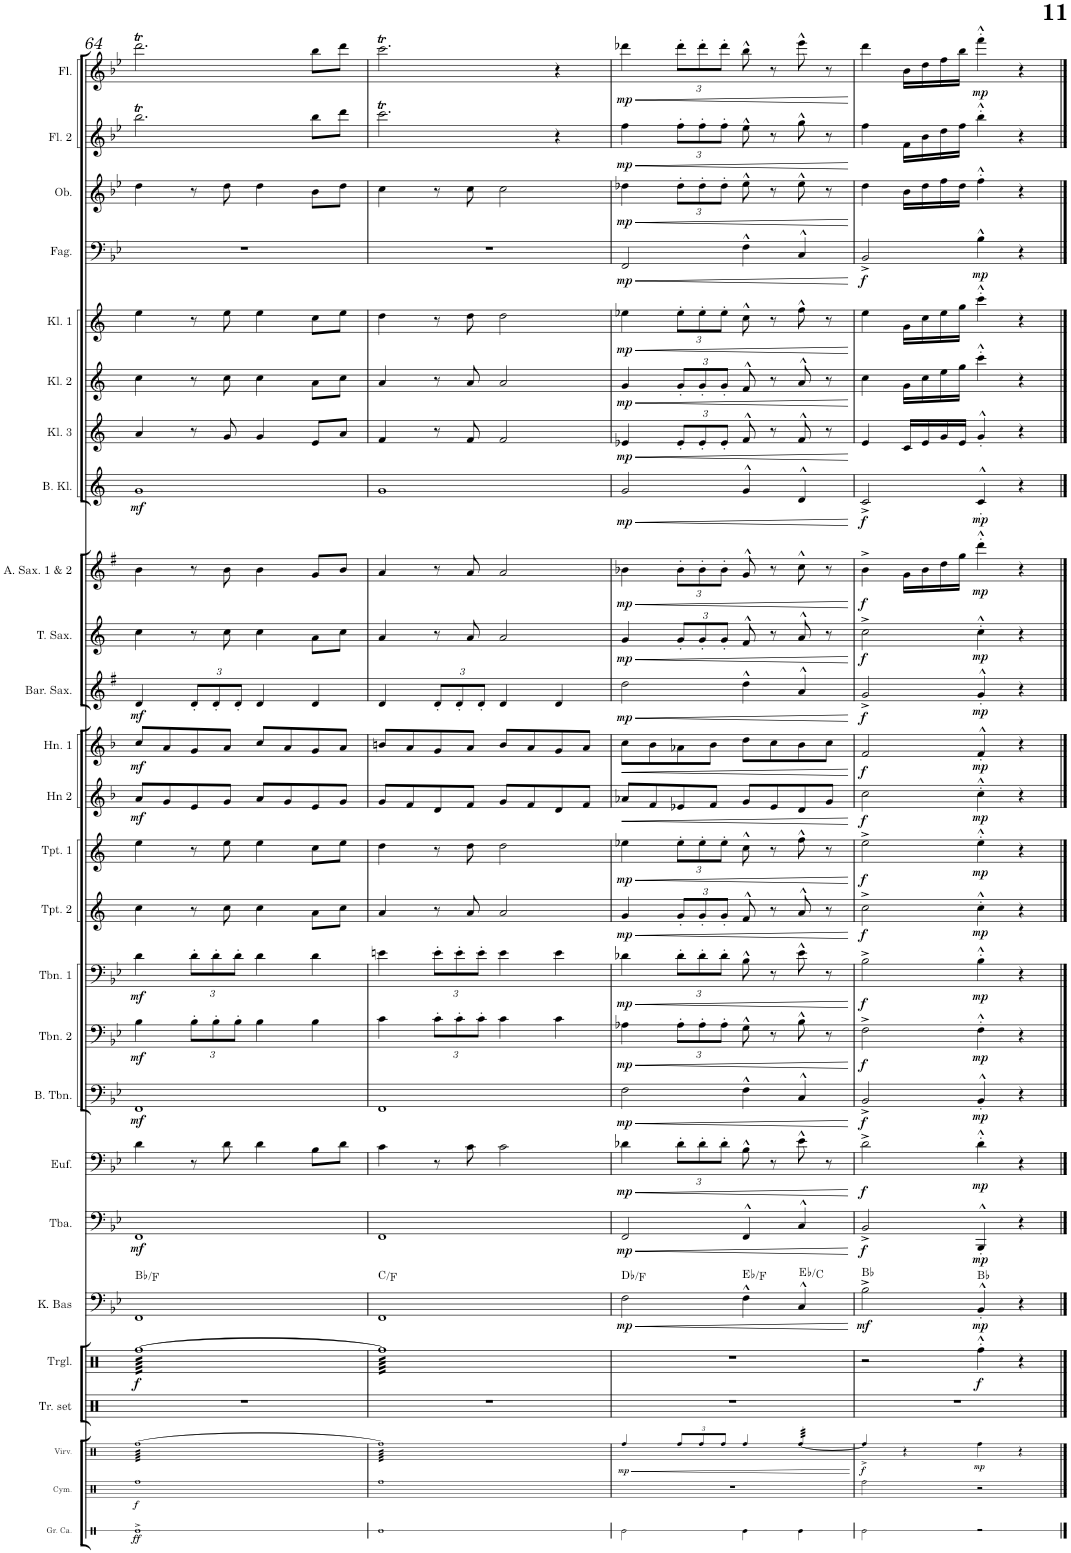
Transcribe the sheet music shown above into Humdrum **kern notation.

**kern	**dynam	**kern	**dynam	**kern	**dynam	**kern	**kern	**dynam	**kern	**dynam	**harte	**kern	**dynam	**kern	**dynam	**kern	**dynam	**kern	**dynam	**kern	**dynam	**kern	**dynam	**kern	**dynam	**kern	**dynam	**kern	**dynam	**kern	**dynam	**kern	**dynam	**kern	**dynam	**kern	**dynam	**kern	**dynam	**kern	**dynam	**kern	**dynam	**kern	**dynam	**kern	**dynam	**kern	**dynam	**kern	**dynam
*part26	*part26	*part25	*part25	*part24	*part24	*part23	*part22	*part22	*part21	*part21	*part21	*part20	*part20	*part19	*part19	*part18	*part18	*part17	*part17	*part16	*part16	*part15	*part15	*part14	*part14	*part13	*part13	*part12	*part12	*part11	*part11	*part10	*part10	*part9	*part9	*part8	*part8	*part7	*part7	*part6	*part6	*part5	*part5	*part4	*part4	*part3	*part3	*part2	*part2	*part1	*part1
*staff26	*staff26	*staff25	*staff25	*staff24	*staff24	*staff23	*staff22	*staff22	*staff21	*staff21	*	*staff20	*staff20	*staff19	*staff19	*staff18	*staff18	*staff17	*staff17	*staff16	*staff16	*staff15	*staff15	*staff14	*staff14	*staff13	*staff13	*staff12	*staff12	*staff11	*staff11	*staff10	*staff10	*staff9	*staff9	*staff8	*staff8	*staff7	*staff7	*staff6	*staff6	*staff5	*staff5	*staff4	*staff4	*staff3	*staff3	*staff2	*staff2	*staff1	*staff1
*I"Gran cassa	*	*I"Cymbal	*	*I"Virveltrumma	*	*I"Trumset	*I"Glockenspiel	*	*I"Kontrabas	*	*	*I"Tuba	*	*I"Eupfonium	*	*I"Bastrombon	*	*I"Trombon 2	*	*I"Trombon 1	*	*I"Trumpet 2	*	*I"Trumpet 1	*	*I"Horn 2	*	*I"Horn 1	*	*I"Barytonsaxofon	*	*I"Tenorsaxofon	*	*I"Altsaxofon1 &amp; 2	*	*I"Basklarinett	*	*I"Klarinett 3	*	*I"Klarinet 2	*	*I"Klarinett 1	*	*I"Fagott	*	*I"Oboe	*	*I"Flöjt 2	*	*I"Flöjt 1 / Piccolo	*
*I'Gr. Ca.	*	*I'Cym.	*	*I'Virv.	*	*I'Tr. set	*I'Glk.	*	*I'K. Bas	*	*	*I'Tba.	*	*I'Euf.	*	*I'B. Tbn.	*	*I'Tbn. 2	*	*I'Tbn. 1	*	*I'Tpt. 2	*	*I'Tpt. 1	*	*I'Hn 2	*	*I'Hn. 1	*	*I'Bar. Sax.	*	*I'T. Sax.	*	*I'A. Sax. 1 &amp; 2	*	*I'B. Kl.	*	*I'Kl. 3	*	*I'Kl. 2	*	*I'Kl. 1	*	*I'Fag.	*	*I'Ob.	*	*I'Fl. 2	*	*I'Fl. 1	*
!!LO:PB:g=z
*clefX	*	*clefX	*	*clefX	*	*clefX	*clefX	*	*clefF4	*	*	*clefF4	*	*clefF4	*	*clefF4	*	*clefF4	*	*clefF4	*	*clefG2	*	*clefG2	*	*clefG2	*	*clefG2	*	*clefG2	*	*clefG2	*	*clefG2	*	*clefG2	*	*clefG2	*	*clefG2	*	*clefG2	*	*clefF4	*	*clefG2	*	*clefG2	*	*clefG2	*
*	*	*	*	*	*	*	*Trd-14c-24	*	*Trd7c12	*	*	*	*	*	*	*	*	*	*	*	*	*Trd1c2	*	*Trd1c2	*	*Trd4c7	*	*Trd4c7	*	*Trd12c21	*	*Trd8c14	*	*Trd5c9	*	*Trd8c14	*	*Trd1c2	*	*Trd1c2	*	*Trd1c2	*	*	*	*	*	*	*	*Trd-7c-12	*
*k[]	*	*k[]	*	*k[]	*	*k[]	*k[b-e-]	*	*k[b-e-]	*	*	*k[b-e-]	*	*k[b-e-]	*	*k[b-e-]	*	*k[b-e-]	*	*k[b-e-]	*	*k[]	*	*k[]	*	*k[b-]	*	*k[b-]	*	*k[f#]	*	*k[]	*	*k[f#]	*	*k[]	*	*k[]	*	*k[]	*	*k[]	*	*k[b-e-]	*	*k[b-e-]	*	*k[b-e-]	*	*k[b-e-]	*
*M4/4	*	*M4/4	*	*M4/4	*	*M4/4	*M4/4	*	*M4/4	*	*	*M4/4	*	*M4/4	*	*M4/4	*	*M4/4	*	*M4/4	*	*M4/4	*	*M4/4	*	*M4/4	*	*M4/4	*	*M4/4	*	*M4/4	*	*M4/4	*	*M4/4	*	*M4/4	*	*M4/4	*	*M4/4	*	*M4/4	*	*M4/4	*	*M4/4	*	*M4/4	*
=64	=64	=64	=64	=64	=64	=64	=64	=64	=64	=64	=64	=64	=64	=64	=64	=64	=64	=64	=64	=64	=64	=64	=64	=64	=64	=64	=64	=64	=64	=64	=64	=64	=64	=64	=64	=64	=64	=64	=64	=64	=64	=64	=64	=64	=64	=64	=64	=64	=64	=64	=64
!	!LO:DY:b	!	!LO:DY:b	!	!	!	!	!LO:DY:b	!	!	!	!	!LO:DY:b	!	!	!	!LO:DY:b	!	!LO:DY:b	!	!LO:DY:b	!	!	!	!	!	!LO:DY:b	!	!LO:DY:b	!	!LO:DY:b	!	!	!	!	!	!LO:DY:b	!	!	!	!	!	!	!	!	!	!	!	!	!	!
*	*	*	*	*tremolo	*	*	*	*	*	*	*	*	*	*	*	*	*	*	*	*	*	*	*	*	*	*	*	*	*	*	*	*	*	*	*	*	*	*	*	*	*	*	*	*	*	*	*	*	*	*	*
*	*	*	*	*	*	*	*tremolo	*	*	*	*	*	*	*	*	*	*	*	*	*	*	*	*	*	*	*	*	*	*	*	*	*	*	*	*	*	*	*	*	*	*	*	*	*	*	*	*	*	*	*	*
1Re^	ff	1Rff	f	[64RffLLLL	.	1r	[64aaLLLL	f	1FF	.	Bb:maj/5	1FF	mf	4d\	.	1FF	mf	4B-\	mf	4d\	mf	4cc\	.	4ee\	.	8a/L	mf	8cc/L	mf	4d/	mf	4cc\	.	4b\	.	1g	mf	4a/	.	4cc\	.	4ee\	.	1r	.	4dd\	.	2.bb-T\	.	2.dddt\	.
.	.	.	.	64Rff	.	.	64aa	.	.	.	.	.	.	.	.	.	.	.	.	.	.	.	.	.	.	.	.	.	.	.	.	.	.	.	.	.	.	.	.	.	.	.	.	.	.	.	.	.	.	.	.
.	.	.	.	64Rff	.	.	64aa	.	.	.	.	.	.	.	.	.	.	.	.	.	.	.	.	.	.	.	.	.	.	.	.	.	.	.	.	.	.	.	.	.	.	.	.	.	.	.	.	.	.	.	.
.	.	.	.	64Rff	.	.	64aa	.	.	.	.	.	.	.	.	.	.	.	.	.	.	.	.	.	.	.	.	.	.	.	.	.	.	.	.	.	.	.	.	.	.	.	.	.	.	.	.	.	.	.	.
.	.	.	.	64Rff	.	.	64aa	.	.	.	.	.	.	.	.	.	.	.	.	.	.	.	.	.	.	.	.	.	.	.	.	.	.	.	.	.	.	.	.	.	.	.	.	.	.	.	.	.	.	.	.
.	.	.	.	64Rff	.	.	64aa	.	.	.	.	.	.	.	.	.	.	.	.	.	.	.	.	.	.	.	.	.	.	.	.	.	.	.	.	.	.	.	.	.	.	.	.	.	.	.	.	.	.	.	.
.	.	.	.	64Rff	.	.	64aa	.	.	.	.	.	.	.	.	.	.	.	.	.	.	.	.	.	.	.	.	.	.	.	.	.	.	.	.	.	.	.	.	.	.	.	.	.	.	.	.	.	.	.	.
.	.	.	.	64Rff	.	.	64aa	.	.	.	.	.	.	.	.	.	.	.	.	.	.	.	.	.	.	.	.	.	.	.	.	.	.	.	.	.	.	.	.	.	.	.	.	.	.	.	.	.	.	.	.
.	.	.	.	64Rff	.	.	64aa	.	.	.	.	.	.	.	.	.	.	.	.	.	.	.	.	.	.	8g/	.	8a/	.	.	.	.	.	.	.	.	.	.	.	.	.	.	.	.	.	.	.	.	.	.	.
.	.	.	.	64Rff	.	.	64aa	.	.	.	.	.	.	.	.	.	.	.	.	.	.	.	.	.	.	.	.	.	.	.	.	.	.	.	.	.	.	.	.	.	.	.	.	.	.	.	.	.	.	.	.
.	.	.	.	64Rff	.	.	64aa	.	.	.	.	.	.	.	.	.	.	.	.	.	.	.	.	.	.	.	.	.	.	.	.	.	.	.	.	.	.	.	.	.	.	.	.	.	.	.	.	.	.	.	.
.	.	.	.	64Rff	.	.	64aa	.	.	.	.	.	.	.	.	.	.	.	.	.	.	.	.	.	.	.	.	.	.	.	.	.	.	.	.	.	.	.	.	.	.	.	.	.	.	.	.	.	.	.	.
.	.	.	.	64Rff	.	.	64aa	.	.	.	.	.	.	.	.	.	.	.	.	.	.	.	.	.	.	.	.	.	.	.	.	.	.	.	.	.	.	.	.	.	.	.	.	.	.	.	.	.	.	.	.
.	.	.	.	64Rff	.	.	64aa	.	.	.	.	.	.	.	.	.	.	.	.	.	.	.	.	.	.	.	.	.	.	.	.	.	.	.	.	.	.	.	.	.	.	.	.	.	.	.	.	.	.	.	.
.	.	.	.	64Rff	.	.	64aa	.	.	.	.	.	.	.	.	.	.	.	.	.	.	.	.	.	.	.	.	.	.	.	.	.	.	.	.	.	.	.	.	.	.	.	.	.	.	.	.	.	.	.	.
.	.	.	.	64Rff	.	.	64aa	.	.	.	.	.	.	.	.	.	.	.	.	.	.	.	.	.	.	.	.	.	.	.	.	.	.	.	.	.	.	.	.	.	.	.	.	.	.	.	.	.	.	.	.
*	*	*	*	*	*	*	*	*	*	*	*	*	*	*	*	*	*	*Xbrackettup	*	*Xbrackettup	*	*	*	*	*	*	*	*	*	*Xbrackettup	*	*	*	*	*	*	*	*	*	*	*	*	*	*	*	*	*	*	*	*	*
.	.	.	.	64Rff	.	.	64aa	.	.	.	.	.	.	8r	.	.	.	12B-'\L	.	12d'\L	.	8r	.	8r	.	8e/	.	8g/	.	12d'/L	.	8r	.	8r	.	.	.	8r	.	8r	.	8r	.	.	.	8r	.	.	.	.	.
.	.	.	.	64Rff	.	.	64aa	.	.	.	.	.	.	.	.	.	.	.	.	.	.	.	.	.	.	.	.	.	.	.	.	.	.	.	.	.	.	.	.	.	.	.	.	.	.	.	.	.	.	.	.
.	.	.	.	64Rff	.	.	64aa	.	.	.	.	.	.	.	.	.	.	.	.	.	.	.	.	.	.	.	.	.	.	.	.	.	.	.	.	.	.	.	.	.	.	.	.	.	.	.	.	.	.	.	.
.	.	.	.	64Rff	.	.	64aa	.	.	.	.	.	.	.	.	.	.	.	.	.	.	.	.	.	.	.	.	.	.	.	.	.	.	.	.	.	.	.	.	.	.	.	.	.	.	.	.	.	.	.	.
.	.	.	.	64Rff	.	.	64aa	.	.	.	.	.	.	.	.	.	.	.	.	.	.	.	.	.	.	.	.	.	.	.	.	.	.	.	.	.	.	.	.	.	.	.	.	.	.	.	.	.	.	.	.
.	.	.	.	64Rff	.	.	64aa	.	.	.	.	.	.	.	.	.	.	.	.	.	.	.	.	.	.	.	.	.	.	.	.	.	.	.	.	.	.	.	.	.	.	.	.	.	.	.	.	.	.	.	.
.	.	.	.	.	.	.	.	.	.	.	.	.	.	.	.	.	.	12B-'\	.	12d'\	.	.	.	.	.	.	.	.	.	12d'/	.	.	.	.	.	.	.	.	.	.	.	.	.	.	.	.	.	.	.	.	.
.	.	.	.	64Rff	.	.	64aa	.	.	.	.	.	.	.	.	.	.	.	.	.	.	.	.	.	.	.	.	.	.	.	.	.	.	.	.	.	.	.	.	.	.	.	.	.	.	.	.	.	.	.	.
.	.	.	.	64Rff	.	.	64aa	.	.	.	.	.	.	.	.	.	.	.	.	.	.	.	.	.	.	.	.	.	.	.	.	.	.	.	.	.	.	.	.	.	.	.	.	.	.	.	.	.	.	.	.
.	.	.	.	64Rff	.	.	64aa	.	.	.	.	.	.	8d\	.	.	.	.	.	.	.	8cc\	.	8ee\	.	8g/J	.	8a/J	.	.	.	8cc\	.	8b\	.	.	.	8g/	.	8cc\	.	8ee\	.	.	.	8dd\	.	.	.	.	.
.	.	.	.	64Rff	.	.	64aa	.	.	.	.	.	.	.	.	.	.	.	.	.	.	.	.	.	.	.	.	.	.	.	.	.	.	.	.	.	.	.	.	.	.	.	.	.	.	.	.	.	.	.	.
.	.	.	.	64Rff	.	.	64aa	.	.	.	.	.	.	.	.	.	.	.	.	.	.	.	.	.	.	.	.	.	.	.	.	.	.	.	.	.	.	.	.	.	.	.	.	.	.	.	.	.	.	.	.
.	.	.	.	.	.	.	.	.	.	.	.	.	.	.	.	.	.	12B-'\J	.	12d'\J	.	.	.	.	.	.	.	.	.	12d'/J	.	.	.	.	.	.	.	.	.	.	.	.	.	.	.	.	.	.	.	.	.
.	.	.	.	64Rff	.	.	64aa	.	.	.	.	.	.	.	.	.	.	.	.	.	.	.	.	.	.	.	.	.	.	.	.	.	.	.	.	.	.	.	.	.	.	.	.	.	.	.	.	.	.	.	.
.	.	.	.	64Rff	.	.	64aa	.	.	.	.	.	.	.	.	.	.	.	.	.	.	.	.	.	.	.	.	.	.	.	.	.	.	.	.	.	.	.	.	.	.	.	.	.	.	.	.	.	.	.	.
.	.	.	.	64Rff	.	.	64aa	.	.	.	.	.	.	.	.	.	.	.	.	.	.	.	.	.	.	.	.	.	.	.	.	.	.	.	.	.	.	.	.	.	.	.	.	.	.	.	.	.	.	.	.
.	.	.	.	64Rff	.	.	64aa	.	.	.	.	.	.	.	.	.	.	.	.	.	.	.	.	.	.	.	.	.	.	.	.	.	.	.	.	.	.	.	.	.	.	.	.	.	.	.	.	.	.	.	.
.	.	.	.	64Rff	.	.	64aa	.	.	.	.	.	.	.	.	.	.	.	.	.	.	.	.	.	.	.	.	.	.	.	.	.	.	.	.	.	.	.	.	.	.	.	.	.	.	.	.	.	.	.	.
.	.	.	.	64Rff	.	.	64aa	.	.	.	.	.	.	4d\	.	.	.	4B-\	.	4d\	.	4cc\	.	4ee\	.	8a/L	.	8cc/L	.	4d/	.	4cc\	.	4b\	.	.	.	4g/	.	4cc\	.	4ee\	.	.	.	4dd\	.	.	.	.	.
.	.	.	.	64Rff	.	.	64aa	.	.	.	.	.	.	.	.	.	.	.	.	.	.	.	.	.	.	.	.	.	.	.	.	.	.	.	.	.	.	.	.	.	.	.	.	.	.	.	.	.	.	.	.
.	.	.	.	64Rff	.	.	64aa	.	.	.	.	.	.	.	.	.	.	.	.	.	.	.	.	.	.	.	.	.	.	.	.	.	.	.	.	.	.	.	.	.	.	.	.	.	.	.	.	.	.	.	.
.	.	.	.	64Rff	.	.	64aa	.	.	.	.	.	.	.	.	.	.	.	.	.	.	.	.	.	.	.	.	.	.	.	.	.	.	.	.	.	.	.	.	.	.	.	.	.	.	.	.	.	.	.	.
.	.	.	.	64Rff	.	.	64aa	.	.	.	.	.	.	.	.	.	.	.	.	.	.	.	.	.	.	.	.	.	.	.	.	.	.	.	.	.	.	.	.	.	.	.	.	.	.	.	.	.	.	.	.
.	.	.	.	64Rff	.	.	64aa	.	.	.	.	.	.	.	.	.	.	.	.	.	.	.	.	.	.	.	.	.	.	.	.	.	.	.	.	.	.	.	.	.	.	.	.	.	.	.	.	.	.	.	.
.	.	.	.	64Rff	.	.	64aa	.	.	.	.	.	.	.	.	.	.	.	.	.	.	.	.	.	.	.	.	.	.	.	.	.	.	.	.	.	.	.	.	.	.	.	.	.	.	.	.	.	.	.	.
.	.	.	.	64Rff	.	.	64aa	.	.	.	.	.	.	.	.	.	.	.	.	.	.	.	.	.	.	.	.	.	.	.	.	.	.	.	.	.	.	.	.	.	.	.	.	.	.	.	.	.	.	.	.
.	.	.	.	64Rff	.	.	64aa	.	.	.	.	.	.	.	.	.	.	.	.	.	.	.	.	.	.	8g/	.	8a/	.	.	.	.	.	.	.	.	.	.	.	.	.	.	.	.	.	.	.	.	.	.	.
.	.	.	.	64Rff	.	.	64aa	.	.	.	.	.	.	.	.	.	.	.	.	.	.	.	.	.	.	.	.	.	.	.	.	.	.	.	.	.	.	.	.	.	.	.	.	.	.	.	.	.	.	.	.
.	.	.	.	64Rff	.	.	64aa	.	.	.	.	.	.	.	.	.	.	.	.	.	.	.	.	.	.	.	.	.	.	.	.	.	.	.	.	.	.	.	.	.	.	.	.	.	.	.	.	.	.	.	.
.	.	.	.	64Rff	.	.	64aa	.	.	.	.	.	.	.	.	.	.	.	.	.	.	.	.	.	.	.	.	.	.	.	.	.	.	.	.	.	.	.	.	.	.	.	.	.	.	.	.	.	.	.	.
.	.	.	.	64Rff	.	.	64aa	.	.	.	.	.	.	.	.	.	.	.	.	.	.	.	.	.	.	.	.	.	.	.	.	.	.	.	.	.	.	.	.	.	.	.	.	.	.	.	.	.	.	.	.
.	.	.	.	64Rff	.	.	64aa	.	.	.	.	.	.	.	.	.	.	.	.	.	.	.	.	.	.	.	.	.	.	.	.	.	.	.	.	.	.	.	.	.	.	.	.	.	.	.	.	.	.	.	.
.	.	.	.	64Rff	.	.	64aa	.	.	.	.	.	.	.	.	.	.	.	.	.	.	.	.	.	.	.	.	.	.	.	.	.	.	.	.	.	.	.	.	.	.	.	.	.	.	.	.	.	.	.	.
.	.	.	.	64Rff	.	.	64aa	.	.	.	.	.	.	.	.	.	.	.	.	.	.	.	.	.	.	.	.	.	.	.	.	.	.	.	.	.	.	.	.	.	.	.	.	.	.	.	.	.	.	.	.
.	.	.	.	64Rff	.	.	64aa	.	.	.	.	.	.	8B-\L	.	.	.	4B-\	.	4d\	.	8a\L	.	8cc\L	.	8e/	.	8g/	.	4d/	.	8a\L	.	8g/L	.	.	.	8e/L	.	8a\L	.	8cc\L	.	.	.	8b-\L	.	8bb-\L	.	8bb-\L	.
.	.	.	.	64Rff	.	.	64aa	.	.	.	.	.	.	.	.	.	.	.	.	.	.	.	.	.	.	.	.	.	.	.	.	.	.	.	.	.	.	.	.	.	.	.	.	.	.	.	.	.	.	.	.
.	.	.	.	64Rff	.	.	64aa	.	.	.	.	.	.	.	.	.	.	.	.	.	.	.	.	.	.	.	.	.	.	.	.	.	.	.	.	.	.	.	.	.	.	.	.	.	.	.	.	.	.	.	.
.	.	.	.	64Rff	.	.	64aa	.	.	.	.	.	.	.	.	.	.	.	.	.	.	.	.	.	.	.	.	.	.	.	.	.	.	.	.	.	.	.	.	.	.	.	.	.	.	.	.	.	.	.	.
.	.	.	.	64Rff	.	.	64aa	.	.	.	.	.	.	.	.	.	.	.	.	.	.	.	.	.	.	.	.	.	.	.	.	.	.	.	.	.	.	.	.	.	.	.	.	.	.	.	.	.	.	.	.
.	.	.	.	64Rff	.	.	64aa	.	.	.	.	.	.	.	.	.	.	.	.	.	.	.	.	.	.	.	.	.	.	.	.	.	.	.	.	.	.	.	.	.	.	.	.	.	.	.	.	.	.	.	.
.	.	.	.	64Rff	.	.	64aa	.	.	.	.	.	.	.	.	.	.	.	.	.	.	.	.	.	.	.	.	.	.	.	.	.	.	.	.	.	.	.	.	.	.	.	.	.	.	.	.	.	.	.	.
.	.	.	.	64Rff	.	.	64aa	.	.	.	.	.	.	.	.	.	.	.	.	.	.	.	.	.	.	.	.	.	.	.	.	.	.	.	.	.	.	.	.	.	.	.	.	.	.	.	.	.	.	.	.
.	.	.	.	64Rff	.	.	64aa	.	.	.	.	.	.	8d\J	.	.	.	.	.	.	.	8cc\J	.	8ee\J	.	8g/J	.	8a/J	.	.	.	8cc\J	.	8b/J	.	.	.	8a/J	.	8cc\J	.	8ee\J	.	.	.	8dd\J	.	8ddd\J	.	8ddd\J	.
.	.	.	.	64Rff	.	.	64aa	.	.	.	.	.	.	.	.	.	.	.	.	.	.	.	.	.	.	.	.	.	.	.	.	.	.	.	.	.	.	.	.	.	.	.	.	.	.	.	.	.	.	.	.
.	.	.	.	64Rff	.	.	64aa	.	.	.	.	.	.	.	.	.	.	.	.	.	.	.	.	.	.	.	.	.	.	.	.	.	.	.	.	.	.	.	.	.	.	.	.	.	.	.	.	.	.	.	.
.	.	.	.	64Rff	.	.	64aa	.	.	.	.	.	.	.	.	.	.	.	.	.	.	.	.	.	.	.	.	.	.	.	.	.	.	.	.	.	.	.	.	.	.	.	.	.	.	.	.	.	.	.	.
.	.	.	.	64Rff	.	.	64aa	.	.	.	.	.	.	.	.	.	.	.	.	.	.	.	.	.	.	.	.	.	.	.	.	.	.	.	.	.	.	.	.	.	.	.	.	.	.	.	.	.	.	.	.
.	.	.	.	64Rff	.	.	64aa	.	.	.	.	.	.	.	.	.	.	.	.	.	.	.	.	.	.	.	.	.	.	.	.	.	.	.	.	.	.	.	.	.	.	.	.	.	.	.	.	.	.	.	.
.	.	.	.	64Rff	.	.	64aa	.	.	.	.	.	.	.	.	.	.	.	.	.	.	.	.	.	.	.	.	.	.	.	.	.	.	.	.	.	.	.	.	.	.	.	.	.	.	.	.	.	.	.	.
.	.	.	.	64RffJJJJ	.	.	64aaJJJJ	.	.	.	.	.	.	.	.	.	.	.	.	.	.	.	.	.	.	.	.	.	.	.	.	.	.	.	.	.	.	.	.	.	.	.	.	.	.	.	.	.	.	.	.
=65	=65	=65	=65	=65	=65	=65	=65	=65	=65	=65	=65	=65	=65	=65	=65	=65	=65	=65	=65	=65	=65	=65	=65	=65	=65	=65	=65	=65	=65	=65	=65	=65	=65	=65	=65	=65	=65	=65	=65	=65	=65	=65	=65	=65	=65	=65	=65	=65	=65	=65	=65
1Re	.	1Rff	.	64Rff]LLLL	.	1r	64aa]LLLL	.	1FF	.	C:maj/4	1FF	.	4c\	.	1FF	.	4c\	.	4en\	.	4a/	.	4dd\	.	8g/L	.	8bn/L	.	4d/	.	4a/	.	4a/	.	1g	.	4f/	.	4a/	.	4dd\	.	1r	.	4cc\	.	2.cccT\	.	2.cccT\	.
.	.	.	.	64Rff	.	.	64aa	.	.	.	.	.	.	.	.	.	.	.	.	.	.	.	.	.	.	.	.	.	.	.	.	.	.	.	.	.	.	.	.	.	.	.	.	.	.	.	.	.	.	.	.
.	.	.	.	64Rff	.	.	64aa	.	.	.	.	.	.	.	.	.	.	.	.	.	.	.	.	.	.	.	.	.	.	.	.	.	.	.	.	.	.	.	.	.	.	.	.	.	.	.	.	.	.	.	.
.	.	.	.	64Rff	.	.	64aa	.	.	.	.	.	.	.	.	.	.	.	.	.	.	.	.	.	.	.	.	.	.	.	.	.	.	.	.	.	.	.	.	.	.	.	.	.	.	.	.	.	.	.	.
.	.	.	.	64Rff	.	.	64aa	.	.	.	.	.	.	.	.	.	.	.	.	.	.	.	.	.	.	.	.	.	.	.	.	.	.	.	.	.	.	.	.	.	.	.	.	.	.	.	.	.	.	.	.
.	.	.	.	64Rff	.	.	64aa	.	.	.	.	.	.	.	.	.	.	.	.	.	.	.	.	.	.	.	.	.	.	.	.	.	.	.	.	.	.	.	.	.	.	.	.	.	.	.	.	.	.	.	.
.	.	.	.	64Rff	.	.	64aa	.	.	.	.	.	.	.	.	.	.	.	.	.	.	.	.	.	.	.	.	.	.	.	.	.	.	.	.	.	.	.	.	.	.	.	.	.	.	.	.	.	.	.	.
.	.	.	.	64Rff	.	.	64aa	.	.	.	.	.	.	.	.	.	.	.	.	.	.	.	.	.	.	.	.	.	.	.	.	.	.	.	.	.	.	.	.	.	.	.	.	.	.	.	.	.	.	.	.
.	.	.	.	64Rff	.	.	64aa	.	.	.	.	.	.	.	.	.	.	.	.	.	.	.	.	.	.	8f/	.	8a/	.	.	.	.	.	.	.	.	.	.	.	.	.	.	.	.	.	.	.	.	.	.	.
.	.	.	.	64Rff	.	.	64aa	.	.	.	.	.	.	.	.	.	.	.	.	.	.	.	.	.	.	.	.	.	.	.	.	.	.	.	.	.	.	.	.	.	.	.	.	.	.	.	.	.	.	.	.
.	.	.	.	64Rff	.	.	64aa	.	.	.	.	.	.	.	.	.	.	.	.	.	.	.	.	.	.	.	.	.	.	.	.	.	.	.	.	.	.	.	.	.	.	.	.	.	.	.	.	.	.	.	.
.	.	.	.	64Rff	.	.	64aa	.	.	.	.	.	.	.	.	.	.	.	.	.	.	.	.	.	.	.	.	.	.	.	.	.	.	.	.	.	.	.	.	.	.	.	.	.	.	.	.	.	.	.	.
.	.	.	.	64Rff	.	.	64aa	.	.	.	.	.	.	.	.	.	.	.	.	.	.	.	.	.	.	.	.	.	.	.	.	.	.	.	.	.	.	.	.	.	.	.	.	.	.	.	.	.	.	.	.
.	.	.	.	64Rff	.	.	64aa	.	.	.	.	.	.	.	.	.	.	.	.	.	.	.	.	.	.	.	.	.	.	.	.	.	.	.	.	.	.	.	.	.	.	.	.	.	.	.	.	.	.	.	.
.	.	.	.	64Rff	.	.	64aa	.	.	.	.	.	.	.	.	.	.	.	.	.	.	.	.	.	.	.	.	.	.	.	.	.	.	.	.	.	.	.	.	.	.	.	.	.	.	.	.	.	.	.	.
.	.	.	.	64Rff	.	.	64aa	.	.	.	.	.	.	.	.	.	.	.	.	.	.	.	.	.	.	.	.	.	.	.	.	.	.	.	.	.	.	.	.	.	.	.	.	.	.	.	.	.	.	.	.
.	.	.	.	64Rff	.	.	64aa	.	.	.	.	.	.	8r	.	.	.	12c'\L	.	12e'\L	.	8r	.	8r	.	8d/	.	8g/	.	12d'/L	.	8r	.	8r	.	.	.	8r	.	8r	.	8r	.	.	.	8r	.	.	.	.	.
.	.	.	.	64Rff	.	.	64aa	.	.	.	.	.	.	.	.	.	.	.	.	.	.	.	.	.	.	.	.	.	.	.	.	.	.	.	.	.	.	.	.	.	.	.	.	.	.	.	.	.	.	.	.
.	.	.	.	64Rff	.	.	64aa	.	.	.	.	.	.	.	.	.	.	.	.	.	.	.	.	.	.	.	.	.	.	.	.	.	.	.	.	.	.	.	.	.	.	.	.	.	.	.	.	.	.	.	.
.	.	.	.	64Rff	.	.	64aa	.	.	.	.	.	.	.	.	.	.	.	.	.	.	.	.	.	.	.	.	.	.	.	.	.	.	.	.	.	.	.	.	.	.	.	.	.	.	.	.	.	.	.	.
.	.	.	.	64Rff	.	.	64aa	.	.	.	.	.	.	.	.	.	.	.	.	.	.	.	.	.	.	.	.	.	.	.	.	.	.	.	.	.	.	.	.	.	.	.	.	.	.	.	.	.	.	.	.
.	.	.	.	64Rff	.	.	64aa	.	.	.	.	.	.	.	.	.	.	.	.	.	.	.	.	.	.	.	.	.	.	.	.	.	.	.	.	.	.	.	.	.	.	.	.	.	.	.	.	.	.	.	.
.	.	.	.	.	.	.	.	.	.	.	.	.	.	.	.	.	.	12c'\	.	12e'\	.	.	.	.	.	.	.	.	.	12d'/	.	.	.	.	.	.	.	.	.	.	.	.	.	.	.	.	.	.	.	.	.
.	.	.	.	64Rff	.	.	64aa	.	.	.	.	.	.	.	.	.	.	.	.	.	.	.	.	.	.	.	.	.	.	.	.	.	.	.	.	.	.	.	.	.	.	.	.	.	.	.	.	.	.	.	.
.	.	.	.	64Rff	.	.	64aa	.	.	.	.	.	.	.	.	.	.	.	.	.	.	.	.	.	.	.	.	.	.	.	.	.	.	.	.	.	.	.	.	.	.	.	.	.	.	.	.	.	.	.	.
.	.	.	.	64Rff	.	.	64aa	.	.	.	.	.	.	8c\	.	.	.	.	.	.	.	8a/	.	8dd\	.	8f/J	.	8a/J	.	.	.	8a/	.	8a/	.	.	.	8f/	.	8a/	.	8dd\	.	.	.	8cc\	.	.	.	.	.
.	.	.	.	64Rff	.	.	64aa	.	.	.	.	.	.	.	.	.	.	.	.	.	.	.	.	.	.	.	.	.	.	.	.	.	.	.	.	.	.	.	.	.	.	.	.	.	.	.	.	.	.	.	.
.	.	.	.	64Rff	.	.	64aa	.	.	.	.	.	.	.	.	.	.	.	.	.	.	.	.	.	.	.	.	.	.	.	.	.	.	.	.	.	.	.	.	.	.	.	.	.	.	.	.	.	.	.	.
.	.	.	.	.	.	.	.	.	.	.	.	.	.	.	.	.	.	12c'\J	.	12e'\J	.	.	.	.	.	.	.	.	.	12d'/J	.	.	.	.	.	.	.	.	.	.	.	.	.	.	.	.	.	.	.	.	.
.	.	.	.	64Rff	.	.	64aa	.	.	.	.	.	.	.	.	.	.	.	.	.	.	.	.	.	.	.	.	.	.	.	.	.	.	.	.	.	.	.	.	.	.	.	.	.	.	.	.	.	.	.	.
.	.	.	.	64Rff	.	.	64aa	.	.	.	.	.	.	.	.	.	.	.	.	.	.	.	.	.	.	.	.	.	.	.	.	.	.	.	.	.	.	.	.	.	.	.	.	.	.	.	.	.	.	.	.
.	.	.	.	64Rff	.	.	64aa	.	.	.	.	.	.	.	.	.	.	.	.	.	.	.	.	.	.	.	.	.	.	.	.	.	.	.	.	.	.	.	.	.	.	.	.	.	.	.	.	.	.	.	.
.	.	.	.	64Rff	.	.	64aa	.	.	.	.	.	.	.	.	.	.	.	.	.	.	.	.	.	.	.	.	.	.	.	.	.	.	.	.	.	.	.	.	.	.	.	.	.	.	.	.	.	.	.	.
.	.	.	.	64Rff	.	.	64aa	.	.	.	.	.	.	.	.	.	.	.	.	.	.	.	.	.	.	.	.	.	.	.	.	.	.	.	.	.	.	.	.	.	.	.	.	.	.	.	.	.	.	.	.
.	.	.	.	64Rff	.	.	64aa	.	.	.	.	.	.	2c\	.	.	.	4c\	.	4e\	.	2a/	.	2dd\	.	8g/L	.	8b/L	.	4d/	.	2a/	.	2a/	.	.	.	2f/	.	2a/	.	2dd\	.	.	.	2cc\	.	.	.	.	.
.	.	.	.	64Rff	.	.	64aa	.	.	.	.	.	.	.	.	.	.	.	.	.	.	.	.	.	.	.	.	.	.	.	.	.	.	.	.	.	.	.	.	.	.	.	.	.	.	.	.	.	.	.	.
.	.	.	.	64Rff	.	.	64aa	.	.	.	.	.	.	.	.	.	.	.	.	.	.	.	.	.	.	.	.	.	.	.	.	.	.	.	.	.	.	.	.	.	.	.	.	.	.	.	.	.	.	.	.
.	.	.	.	64Rff	.	.	64aa	.	.	.	.	.	.	.	.	.	.	.	.	.	.	.	.	.	.	.	.	.	.	.	.	.	.	.	.	.	.	.	.	.	.	.	.	.	.	.	.	.	.	.	.
.	.	.	.	64Rff	.	.	64aa	.	.	.	.	.	.	.	.	.	.	.	.	.	.	.	.	.	.	.	.	.	.	.	.	.	.	.	.	.	.	.	.	.	.	.	.	.	.	.	.	.	.	.	.
.	.	.	.	64Rff	.	.	64aa	.	.	.	.	.	.	.	.	.	.	.	.	.	.	.	.	.	.	.	.	.	.	.	.	.	.	.	.	.	.	.	.	.	.	.	.	.	.	.	.	.	.	.	.
.	.	.	.	64Rff	.	.	64aa	.	.	.	.	.	.	.	.	.	.	.	.	.	.	.	.	.	.	.	.	.	.	.	.	.	.	.	.	.	.	.	.	.	.	.	.	.	.	.	.	.	.	.	.
.	.	.	.	64Rff	.	.	64aa	.	.	.	.	.	.	.	.	.	.	.	.	.	.	.	.	.	.	.	.	.	.	.	.	.	.	.	.	.	.	.	.	.	.	.	.	.	.	.	.	.	.	.	.
.	.	.	.	64Rff	.	.	64aa	.	.	.	.	.	.	.	.	.	.	.	.	.	.	.	.	.	.	8f/	.	8a/	.	.	.	.	.	.	.	.	.	.	.	.	.	.	.	.	.	.	.	.	.	.	.
.	.	.	.	64Rff	.	.	64aa	.	.	.	.	.	.	.	.	.	.	.	.	.	.	.	.	.	.	.	.	.	.	.	.	.	.	.	.	.	.	.	.	.	.	.	.	.	.	.	.	.	.	.	.
.	.	.	.	64Rff	.	.	64aa	.	.	.	.	.	.	.	.	.	.	.	.	.	.	.	.	.	.	.	.	.	.	.	.	.	.	.	.	.	.	.	.	.	.	.	.	.	.	.	.	.	.	.	.
.	.	.	.	64Rff	.	.	64aa	.	.	.	.	.	.	.	.	.	.	.	.	.	.	.	.	.	.	.	.	.	.	.	.	.	.	.	.	.	.	.	.	.	.	.	.	.	.	.	.	.	.	.	.
.	.	.	.	64Rff	.	.	64aa	.	.	.	.	.	.	.	.	.	.	.	.	.	.	.	.	.	.	.	.	.	.	.	.	.	.	.	.	.	.	.	.	.	.	.	.	.	.	.	.	.	.	.	.
.	.	.	.	64Rff	.	.	64aa	.	.	.	.	.	.	.	.	.	.	.	.	.	.	.	.	.	.	.	.	.	.	.	.	.	.	.	.	.	.	.	.	.	.	.	.	.	.	.	.	.	.	.	.
.	.	.	.	64Rff	.	.	64aa	.	.	.	.	.	.	.	.	.	.	.	.	.	.	.	.	.	.	.	.	.	.	.	.	.	.	.	.	.	.	.	.	.	.	.	.	.	.	.	.	.	.	.	.
.	.	.	.	64Rff	.	.	64aa	.	.	.	.	.	.	.	.	.	.	.	.	.	.	.	.	.	.	.	.	.	.	.	.	.	.	.	.	.	.	.	.	.	.	.	.	.	.	.	.	.	.	.	.
.	.	.	.	64Rff	.	.	64aa	.	.	.	.	.	.	.	.	.	.	4c\	.	4e\	.	.	.	.	.	8d/	.	8g/	.	4d/	.	.	.	.	.	.	.	.	.	.	.	.	.	.	.	.	.	4r	.	4r	.
.	.	.	.	64Rff	.	.	64aa	.	.	.	.	.	.	.	.	.	.	.	.	.	.	.	.	.	.	.	.	.	.	.	.	.	.	.	.	.	.	.	.	.	.	.	.	.	.	.	.	.	.	.	.
.	.	.	.	64Rff	.	.	64aa	.	.	.	.	.	.	.	.	.	.	.	.	.	.	.	.	.	.	.	.	.	.	.	.	.	.	.	.	.	.	.	.	.	.	.	.	.	.	.	.	.	.	.	.
.	.	.	.	64Rff	.	.	64aa	.	.	.	.	.	.	.	.	.	.	.	.	.	.	.	.	.	.	.	.	.	.	.	.	.	.	.	.	.	.	.	.	.	.	.	.	.	.	.	.	.	.	.	.
.	.	.	.	64Rff	.	.	64aa	.	.	.	.	.	.	.	.	.	.	.	.	.	.	.	.	.	.	.	.	.	.	.	.	.	.	.	.	.	.	.	.	.	.	.	.	.	.	.	.	.	.	.	.
.	.	.	.	64Rff	.	.	64aa	.	.	.	.	.	.	.	.	.	.	.	.	.	.	.	.	.	.	.	.	.	.	.	.	.	.	.	.	.	.	.	.	.	.	.	.	.	.	.	.	.	.	.	.
.	.	.	.	64Rff	.	.	64aa	.	.	.	.	.	.	.	.	.	.	.	.	.	.	.	.	.	.	.	.	.	.	.	.	.	.	.	.	.	.	.	.	.	.	.	.	.	.	.	.	.	.	.	.
.	.	.	.	64Rff	.	.	64aa	.	.	.	.	.	.	.	.	.	.	.	.	.	.	.	.	.	.	.	.	.	.	.	.	.	.	.	.	.	.	.	.	.	.	.	.	.	.	.	.	.	.	.	.
.	.	.	.	64Rff	.	.	64aa	.	.	.	.	.	.	.	.	.	.	.	.	.	.	.	.	.	.	8f/J	.	8a/J	.	.	.	.	.	.	.	.	.	.	.	.	.	.	.	.	.	.	.	.	.	.	.
.	.	.	.	64Rff	.	.	64aa	.	.	.	.	.	.	.	.	.	.	.	.	.	.	.	.	.	.	.	.	.	.	.	.	.	.	.	.	.	.	.	.	.	.	.	.	.	.	.	.	.	.	.	.
.	.	.	.	64Rff	.	.	64aa	.	.	.	.	.	.	.	.	.	.	.	.	.	.	.	.	.	.	.	.	.	.	.	.	.	.	.	.	.	.	.	.	.	.	.	.	.	.	.	.	.	.	.	.
.	.	.	.	64Rff	.	.	64aa	.	.	.	.	.	.	.	.	.	.	.	.	.	.	.	.	.	.	.	.	.	.	.	.	.	.	.	.	.	.	.	.	.	.	.	.	.	.	.	.	.	.	.	.
.	.	.	.	64Rff	.	.	64aa	.	.	.	.	.	.	.	.	.	.	.	.	.	.	.	.	.	.	.	.	.	.	.	.	.	.	.	.	.	.	.	.	.	.	.	.	.	.	.	.	.	.	.	.
.	.	.	.	64Rff	.	.	64aa	.	.	.	.	.	.	.	.	.	.	.	.	.	.	.	.	.	.	.	.	.	.	.	.	.	.	.	.	.	.	.	.	.	.	.	.	.	.	.	.	.	.	.	.
.	.	.	.	64Rff	.	.	64aa	.	.	.	.	.	.	.	.	.	.	.	.	.	.	.	.	.	.	.	.	.	.	.	.	.	.	.	.	.	.	.	.	.	.	.	.	.	.	.	.	.	.	.	.
.	.	.	.	64RffJJJJ	.	.	64aaJJJJ	.	.	.	.	.	.	.	.	.	.	.	.	.	.	.	.	.	.	.	.	.	.	.	.	.	.	.	.	.	.	.	.	.	.	.	.	.	.	.	.	.	.	.	.
*	*	*	*	*	*	*	*Xtremolo	*	*	*	*	*	*	*	*	*	*	*	*	*	*	*	*	*	*	*	*	*	*	*	*	*	*	*	*	*	*	*	*	*	*	*	*	*	*	*	*	*	*	*	*
*	*	*	*	*Xtremolo	*	*	*	*	*	*	*	*	*	*	*	*	*	*	*	*	*	*	*	*	*	*	*	*	*	*	*	*	*	*	*	*	*	*	*	*	*	*	*	*	*	*	*	*	*	*	*
=66	=66	=66	=66	=66	=66	=66	=66	=66	=66	=66	=66	=66	=66	=66	=66	=66	=66	=66	=66	=66	=66	=66	=66	=66	=66	=66	=66	=66	=66	=66	=66	=66	=66	=66	=66	=66	=66	=66	=66	=66	=66	=66	=66	=66	=66	=66	=66	=66	=66	=66	=66
!	!	!	!	!	!LO:HP:b	!	!	!	!	!LO:HP:b	!	!	!LO:HP:b	!	!LO:HP:b	!	!LO:HP:b	!	!LO:HP:b	!	!LO:HP:b	!	!LO:HP:b	!	!LO:HP:b	!	!LO:HP:b	!	!LO:HP:b	!	!LO:HP:b	!	!LO:HP:b	!	!LO:HP:b	!	!LO:HP:b	!	!LO:HP:b	!	!LO:HP:b	!	!LO:HP:b	!	!LO:HP:b	!	!LO:HP:b	!	!LO:HP:b	!	!LO:HP:b
!	!	!	!	!	!LO:DY:n=1:b	!	!	!	!	!LO:DY:n=1:b	!	!	!LO:DY:n=1:b	!	!LO:DY:n=1:b	!	!LO:DY:n=1:b	!	!LO:DY:n=1:b	!	!LO:DY:n=1:b	!	!LO:DY:n=1:b	!	!LO:DY:n=1:b	!	!	!	!	!	!LO:DY:n=1:b	!	!LO:DY:n=1:b	!	!LO:DY:n=1:b	!	!LO:DY:n=1:b	!	!LO:DY:n=1:b	!	!LO:DY:n=1:b	!	!LO:DY:n=1:b	!	!LO:DY:n=1:b	!	!LO:DY:n=1:b	!	!LO:DY:n=1:b	!	!LO:DY:n=1:b
2Re\	.	1r	.	4Rff/	< mp	1r	1r	.	2F\	< mp	Db:maj/3	2FF/	< mp	4d-X\	< mp	2F\	< mp	4A-X\	< mp	4d-X\	< mp	4g/	< mp	4ee-X\	< mp	8a-X/L	<	8cc\L	<	2dd\	< mp	4g/	< mp	4b-X\	< mp	2g/	< mp	4e-X/	< mp	4g/	< mp	4ee-X\	< mp	2FF/	< mp	4dd-X\	< mp	4ff\	< mp	4ddd-X\	< mp
.	.	.	.	.	.	.	.	.	.	.	.	.	.	.	.	.	.	.	.	.	.	.	.	.	.	8f/	.	8b-\	.	.	.	.	.	.	.	.	.	.	.	.	.	.	.	.	.	.	.	.	.	.	.
*	*	*	*	*Xbrackettup	*	*	*	*	*	*	*	*	*	*Xbrackettup	*	*	*	*	*	*	*	*Xbrackettup	*	*Xbrackettup	*	*	*	*	*	*	*	*Xbrackettup	*	*Xbrackettup	*	*	*	*Xbrackettup	*	*Xbrackettup	*	*Xbrackettup	*	*	*	*Xbrackettup	*	*Xbrackettup	*	*Xbrackettup	*
.	.	.	.	12Rff/L	.	.	.	.	.	.	.	.	.	12d-'\L	.	.	.	12A-'\L	.	12d-'\L	.	12g'/L	.	12ee-'\L	.	8e-X/	.	8a-X\	.	.	.	12g'/L	.	12b-'\L	.	.	.	12e-'/L	.	12g'/L	.	12ee-'\L	.	.	.	12dd-'\L	.	12ff'\L	.	12ddd-'\L	.
.	.	.	.	12Rff/	.	.	.	.	.	.	.	.	.	12d-'\	.	.	.	12A-'\	.	12d-'\	.	12g'/	.	12ee-'\	.	.	.	.	.	.	.	12g'/	.	12b-'\	.	.	.	12e-'/	.	12g'/	.	12ee-'\	.	.	.	12dd-'\	.	12ff'\	.	12ddd-'\	.
.	.	.	.	.	.	.	.	.	.	.	.	.	.	.	.	.	.	.	.	.	.	.	.	.	.	8f/J	.	8b-\J	.	.	.	.	.	.	.	.	.	.	.	.	.	.	.	.	.	.	.	.	.	.	.
.	.	.	.	12Rff/J	.	.	.	.	.	.	.	.	.	12d-'\J	.	.	.	12A-'\J	.	12d-'\J	.	12g'/J	.	12ee-'\J	.	.	.	.	.	.	.	12g'/J	.	12b-'\J	.	.	.	12e-'/J	.	12g'/J	.	12ee-'\J	.	.	.	12dd-'\J	.	12ff'\J	.	12ddd-'\J	.
4Re\	.	.	.	4Rff/	.	.	.	.	4F^^\	.	Eb:maj/2	4FF^^/	.	8B-^^\	.	4F^^\	.	8G^^\	.	8B-^^\	.	8f^^/	.	8cc^^\	.	8g/L	.	8dd\L	.	4dd^^\	.	8f^^/	.	8g^^/	.	4g^^/	.	8f^^/	.	8f^^/	.	8cc^^\	.	4F^^\	.	8ee-^^\	.	8ee-^^\	.	8bb-^^\	.
.	.	.	.	.	.	.	.	.	.	.	.	.	.	8r	.	.	.	8r	.	8r	.	8r	.	8r	.	8e-/	.	8cc\	.	.	.	8r	.	8r	.	.	.	8r	.	8r	.	8r	.	.	.	8r	.	8r	.	8r	.
*	*	*	*	*tremolo	*	*	*	*	*	*	*	*	*	*	*	*	*	*	*	*	*	*	*	*	*	*	*	*	*	*	*	*	*	*	*	*	*	*	*	*	*	*	*	*	*	*	*	*	*	*	*
4Re\	.	.	.	[32Rff/LLL	.	.	.	.	4C^^/	.	Eb:maj/6	4C^^/	.	8e-^^\	.	4C^^/	.	8B-^^\	.	8e-^^\	.	8a^^/	.	8ff^^\	.	8d/	.	8b-\	.	4a^^/	.	8a^^/	.	8cc^^\	.	4d^^/	.	8f^^/	.	8a^^/	.	8ff^^\	.	4C^^/	.	8ee-^^\	.	8gg^^\	.	8eee-^^\	.
.	.	.	.	32Rff/	.	.	.	.	.	.	.	.	.	.	.	.	.	.	.	.	.	.	.	.	.	.	.	.	.	.	.	.	.	.	.	.	.	.	.	.	.	.	.	.	.	.	.	.	.	.	.
.	.	.	.	32Rff/	.	.	.	.	.	.	.	.	.	.	.	.	.	.	.	.	.	.	.	.	.	.	.	.	.	.	.	.	.	.	.	.	.	.	.	.	.	.	.	.	.	.	.	.	.	.	.
.	.	.	.	32Rff/	.	.	.	.	.	.	.	.	.	.	.	.	.	.	.	.	.	.	.	.	.	.	.	.	.	.	.	.	.	.	.	.	.	.	.	.	.	.	.	.	.	.	.	.	.	.	.
.	.	.	.	32Rff/	.	.	.	.	.	.	.	.	.	8r	.	.	.	8r	.	8r	.	8r	.	8r	.	8g/J	.	8cc\J	.	.	.	8r	.	8r	.	.	.	8r	.	8r	.	8r	.	.	.	8r	.	8r	.	8r	.
.	.	.	.	32Rff/	.	.	.	.	.	.	.	.	.	.	.	.	.	.	.	.	.	.	.	.	.	.	.	.	.	.	.	.	.	.	.	.	.	.	.	.	.	.	.	.	.	.	.	.	.	.	.
.	.	.	.	32Rff/	.	.	.	.	.	.	.	.	.	.	.	.	.	.	.	.	.	.	.	.	.	.	.	.	.	.	.	.	.	.	.	.	.	.	.	.	.	.	.	.	.	.	.	.	.	.	.
.	.	.	.	32Rff/JJJ	.	.	.	.	.	.	.	.	.	.	.	.	.	.	.	.	.	.	.	.	.	.	.	.	.	.	.	.	.	.	.	.	.	.	.	.	.	.	.	.	.	.	.	.	.	.	.
*	*	*	*	*Xtremolo	*	*	*	*	*	*	*	*	*	*	*	*	*	*	*	*	*	*	*	*	*	*	*	*	*	*	*	*	*	*	*	*	*	*	*	*	*	*	*	*	*	*	*	*	*	*	*
.	.	.	.	.	[	.	.	.	.	[	.	.	[	.	[	.	[	.	[	.	[	.	[	.	[	.	[	.	[	.	[	.	[	.	[	.	[	.	[	.	[	.	[	.	[	.	[	.	[	.	[
=67	=67	=67	=67	=67	=67	=67	=67	=67	=67	=67	=67	=67	=67	=67	=67	=67	=67	=67	=67	=67	=67	=67	=67	=67	=67	=67	=67	=67	=67	=67	=67	=67	=67	=67	=67	=67	=67	=67	=67	=67	=67	=67	=67	=67	=67	=67	=67	=67	=67	=67	=67
!	!	!	!	!	!LO:DY:b	!	!	!	!	!LO:DY:b	!	!	!LO:DY:b	!	!LO:DY:b	!	!LO:DY:b	!	!LO:DY:b	!	!LO:DY:b	!	!LO:DY:b	!	!LO:DY:b	!	!LO:DY:b	!	!LO:DY:b	!	!LO:DY:b	!	!LO:DY:b	!	!LO:DY:b	!	!LO:DY:b	!	!	!	!	!	!	!	!LO:DY:b	!	!	!	!	!	!
2Re\	.	2Rff\	.	4Rff^/]	f	1r	2r	.	2B-^\	mf	Bb:maj	2BB-^/	f	2d^\	f	2BB-^/	f	2F^\	f	2B-^\	f	2cc^\	f	2ee^\	f	2cc\	f	2f/	f	2g^/	f	2cc^\	f	4b^\	f	2c^/	f	4e/	.	4cc\	.	4ee\	.	2BB-^/	f	4dd\	.	4ff\	.	4ddd\	.
.	.	.	.	4r	.	.	.	.	.	.	.	.	.	.	.	.	.	.	.	.	.	.	.	.	.	.	.	.	.	.	.	.	.	16g\LL	.	.	.	16c/LL	.	16g\LL	.	16g\LL	.	.	.	16b-\LL	.	16f\LL	.	16b-\LL	.
.	.	.	.	.	.	.	.	.	.	.	.	.	.	.	.	.	.	.	.	.	.	.	.	.	.	.	.	.	.	.	.	.	.	16b\	.	.	.	16e/	.	16cc\	.	16cc\	.	.	.	16dd\	.	16b-\	.	16dd\	.
.	.	.	.	.	.	.	.	.	.	.	.	.	.	.	.	.	.	.	.	.	.	.	.	.	.	.	.	.	.	.	.	.	.	16dd\	.	.	.	16g/	.	16ee\	.	16ee\	.	.	.	16ff\	.	16dd\	.	16ff\	.
.	.	.	.	.	.	.	.	.	.	.	.	.	.	.	.	.	.	.	.	.	.	.	.	.	.	.	.	.	.	.	.	.	.	16gg\JJ	.	.	.	16e/JJ	.	16gg\JJ	.	16gg\JJ	.	.	.	16dd\JJ	.	16ff\JJ	.	16bb-\JJ	.
!	!	!	!	!	!LO:DY:b	!	!	!LO:DY:b	!	!LO:DY:b	!	!	!LO:DY:b	!	!LO:DY:b	!	!LO:DY:b	!	!LO:DY:b	!	!LO:DY:b	!	!LO:DY:b	!	!LO:DY:b	!	!LO:DY:b	!	!LO:DY:b	!	!LO:DY:b	!	!LO:DY:b	!	!LO:DY:b	!	!LO:DY:b	!	!	!	!	!	!	!	!LO:DY:b	!	!	!	!	!	!LO:DY:b
2r	.	2r	.	4Rff\	mp	.	4aa'^^\	f	4BB-'^^/	mp	Bb:maj	4BBB-'^^/	mp	4d'^^\	mp	4BB-'^^/	mp	4F'^^\	mp	4B-'^^\	mp	4cc'^^\	mp	4ee'^^\	mp	4cc'^^\	mp	4f'^^/	mp	4g'^^/	mp	4cc'^^\	mp	4ddd'^^\	mp	4c'^^/	mp	4g'^^/	.	4ccc'^^\	.	4ccc'^^\	.	4B-'^^\	mp	4ff'^^\	.	4bb-'^^\	.	4fff'^^\	mp
.	.	.	.	4r	.	.	4r	.	4r	.	.	4r	.	4r	.	4r	.	4r	.	4r	.	4r	.	4r	.	4r	.	4r	.	4r	.	4r	.	4r	.	4r	.	4r	.	4r	.	4r	.	4r	.	4r	.	4r	.	4r	.
==	==	==	==	==	==	==	==	==	==	==	==	==	==	==	==	==	==	==	==	==	==	==	==	==	==	==	==	==	==	==	==	==	==	==	==	==	==	==	==	==	==	==	==	==	==	==	==	==	==	==	==
*-	*-	*-	*-	*-	*-	*-	*-	*-	*-	*-	*-	*-	*-	*-	*-	*-	*-	*-	*-	*-	*-	*-	*-	*-	*-	*-	*-	*-	*-	*-	*-	*-	*-	*-	*-	*-	*-	*-	*-	*-	*-	*-	*-	*-	*-	*-	*-	*-	*-	*-	*-
